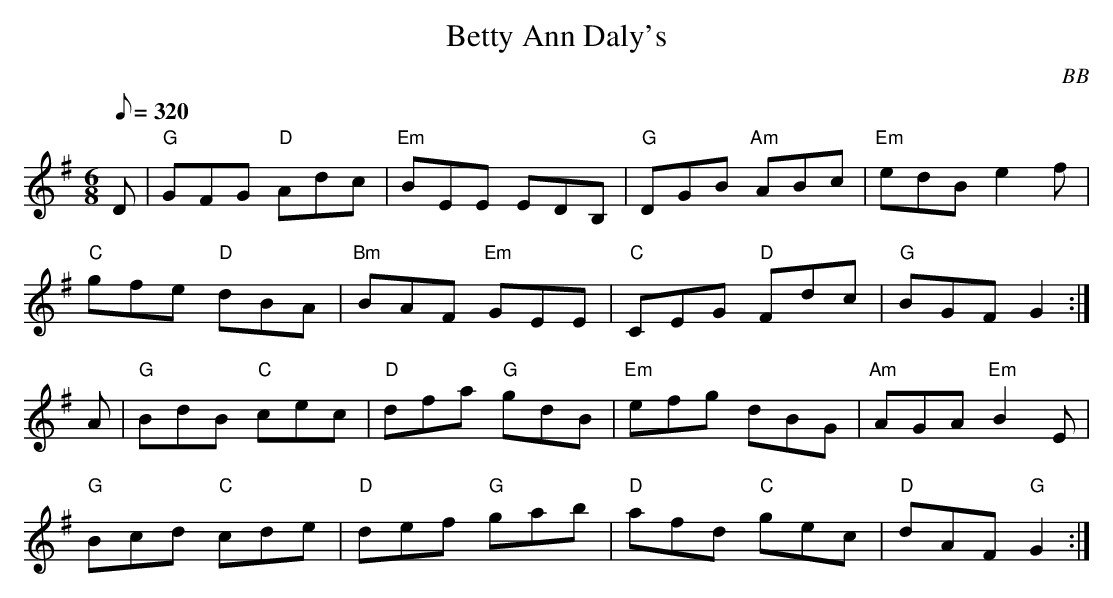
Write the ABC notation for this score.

X:1
T: Betty Ann Daly's
C: BB
Q: 1/8=320
M: 6/8
L: 1/8
K: G
D |"G"GFG "D"Adc | "Em"BEE EDB, | "G"DGB "Am"ABc | "Em"edB e2 f |
"C"gfe "D"dBA | "Bm"BAF "Em"GEE | "C"CEG "D"Fdc | "G"BGF G2 :|
A|"G"BdB "C"cec | "D"dfa "G"gdB | "Em"efg dBG | "Am"AGA "Em"B2E|
"G"Bcd "C"cde | "D"def "G"gab | "D"afd "C"gec |"D"dAF "G"G2 :|
